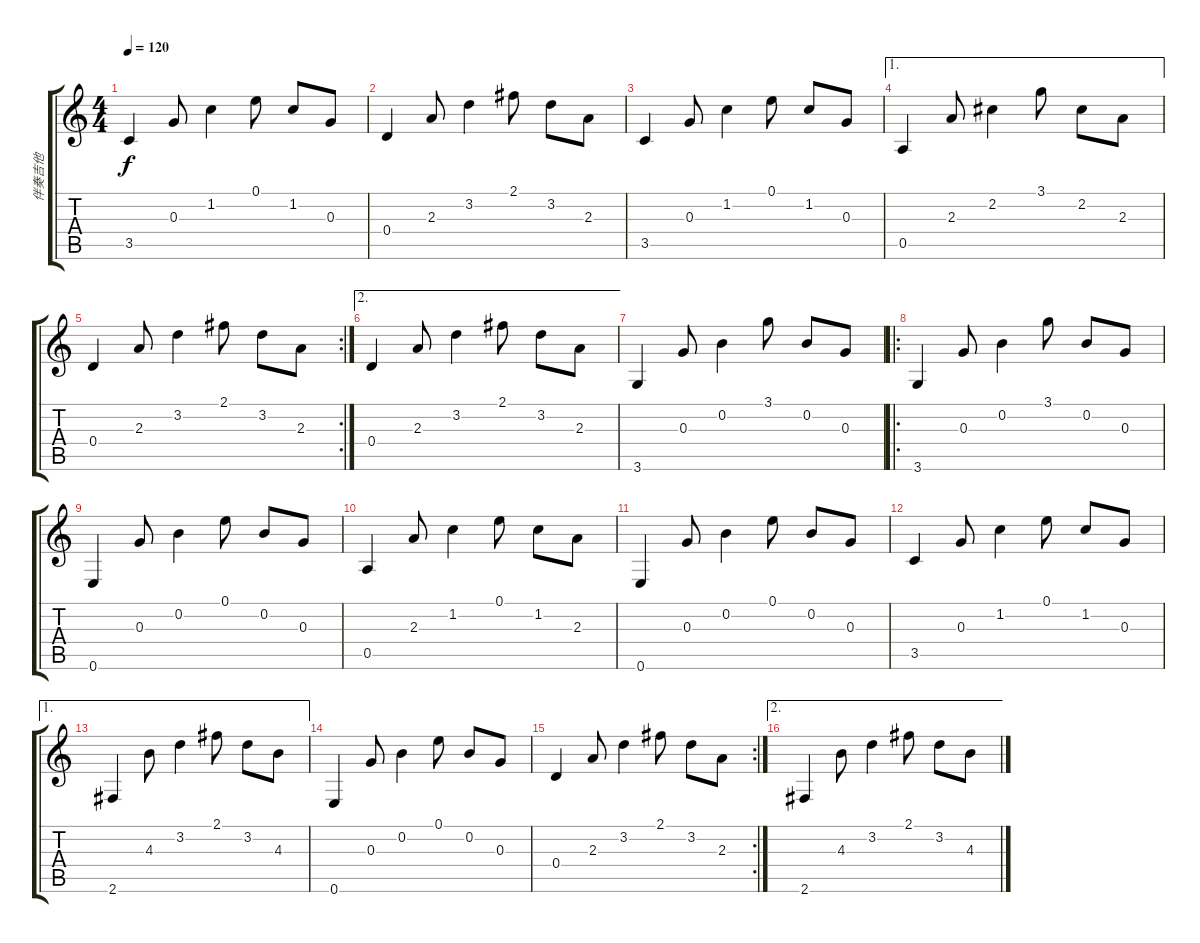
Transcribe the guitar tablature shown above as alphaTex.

\track ("伴奏吉他" "伴奏吉他") {instrument acousticguitarsteel}
\staff {score tabs}
\tuning (E4 B3 G3 D3 A2 E2) {hide}
\ts (4 4)
\tempo 120
\clef g2
\ks c
3.5.4{dy f} 0.3.8 1.2.4 0.1.8 1.2.8 0.3.8 |
0.4.4 2.3.8 3.2.4 2.1.8 3.2.8 2.3.8 |
3.5.4 0.3.8 1.2.4 0.1.8 1.2.8 0.3.8 |
\ae 1
0.5.4 2.3.8 2.2.4 3.1.8 2.2.8 2.3.8 |
\rc 2
0.4.4 2.3.8 3.2.4 2.1.8 3.2.8 2.3.8 |
\ae 2
0.4.4 2.3.8 3.2.4 2.1.8 3.2.8 2.3.8 |
3.6.4 0.3.8 0.2.4 3.1.8 0.2.8 0.3.8 |
\ro
3.6.4 0.3.8 0.2.4 3.1.8 0.2.8 0.3.8 |
0.6.4 0.3.8 0.2.4 0.1.8 0.2.8 0.3.8 |
0.5.4 2.3.8 1.2.4 0.1.8 1.2.8 2.3.8 |
0.6.4 0.3.8 0.2.4 0.1.8 0.2.8 0.3.8 |
3.5.4 0.3.8 1.2.4 0.1.8 1.2.8 0.3.8 |
\ae 1
2.6.4 4.3.8 3.2.4 2.1.8 3.2.8 4.3.8 |
0.6.4 0.3.8 0.2.4 0.1.8 0.2.8 0.3.8 |
\rc 2
0.4.4 2.3.8 3.2.4 2.1.8 3.2.8 2.3.8 |
\ae 2
2.6.4 4.3.8 3.2.4 2.1.8 3.2.8 4.3.8
